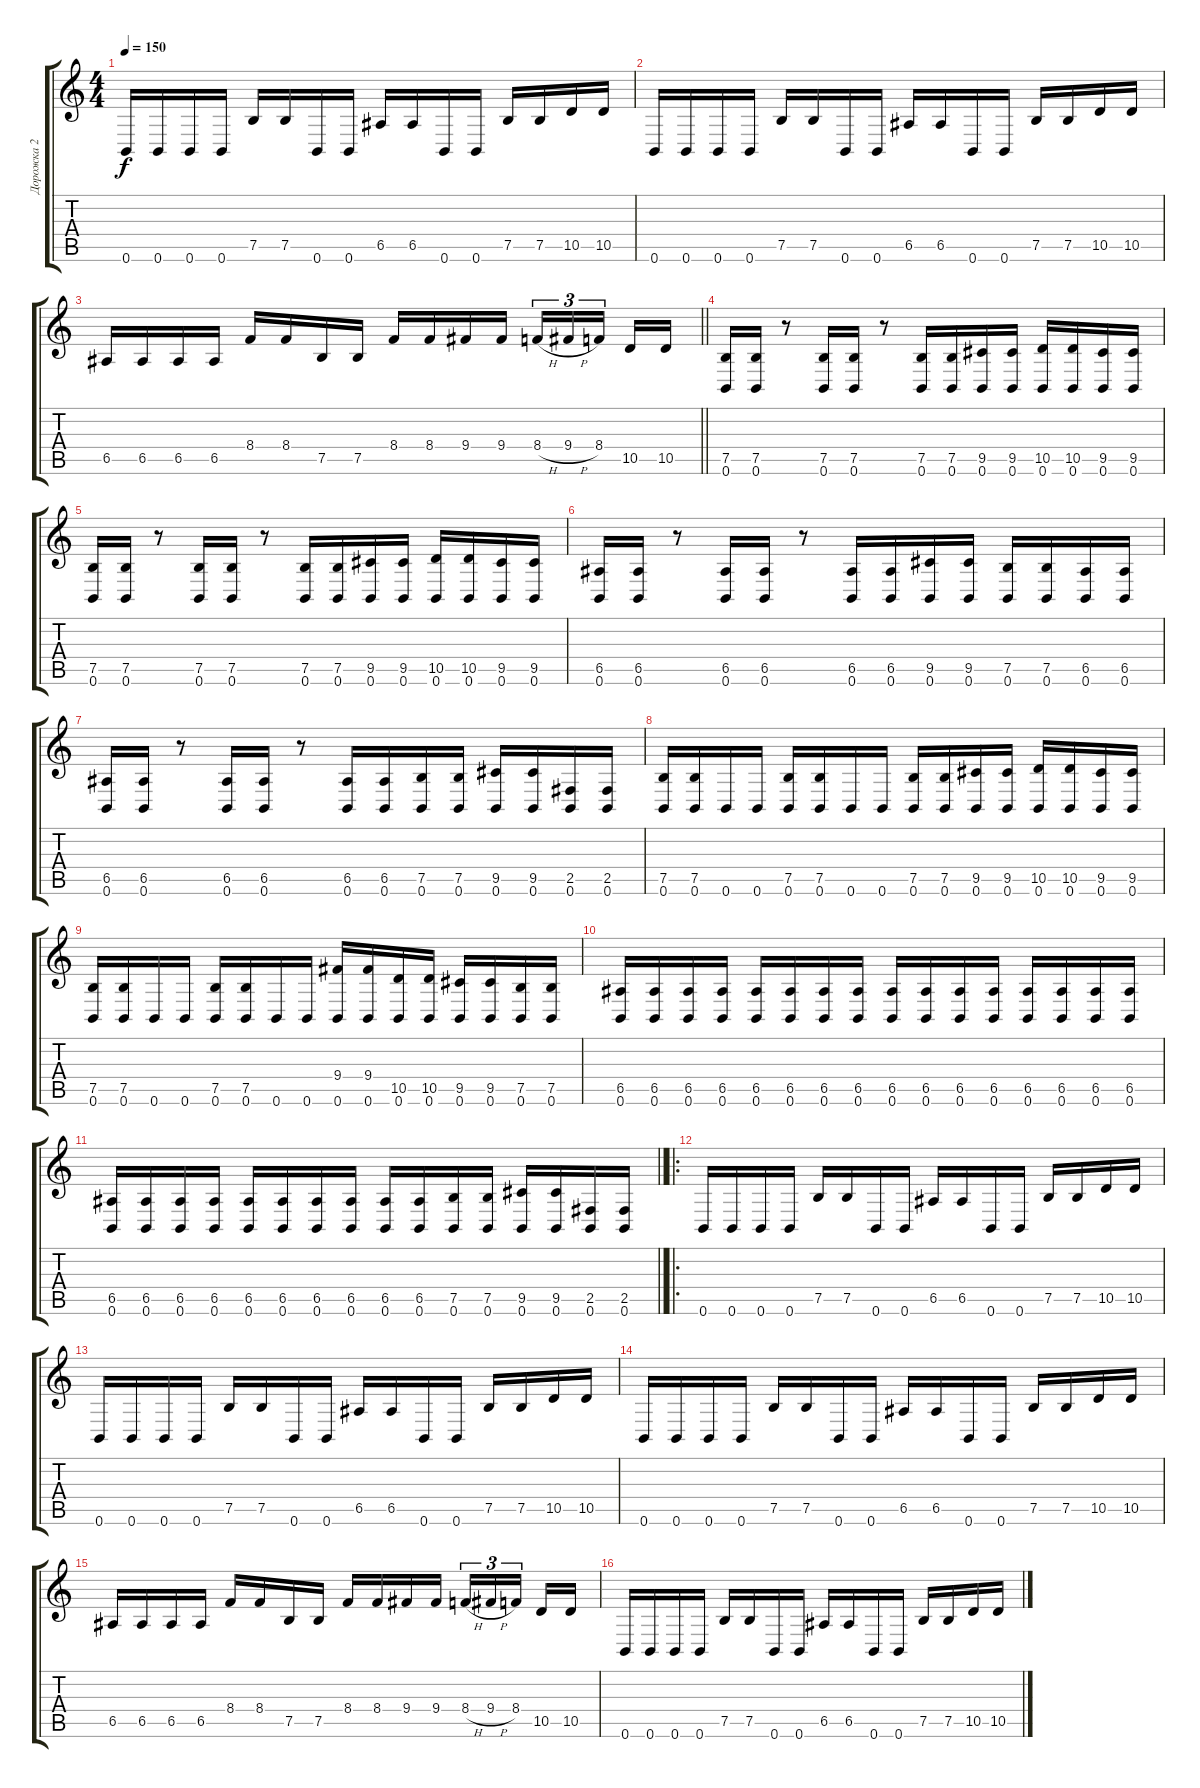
\track ("Дорожка 2" "Дорожка 2") {instrument distortionguitar}
\staff {score tabs}
\tuning (B3 Gb3 D3 A2 E2 B1) {hide}
\ts (4 4)
\tempo 150
\clef g2
\ks c
0.6.16{dy f} 0.6.16 0.6.16 0.6.16 7.5.16 7.5.16 0.6.16 0.6.16 6.5.16 6.5.16 0.6.16 0.6.16 7.5.16 7.5.16 10.5.16 10.5.16 |
0.6.16 0.6.16 0.6.16 0.6.16 7.5.16 7.5.16 0.6.16 0.6.16 6.5.16 6.5.16 0.6.16 0.6.16 7.5.16 7.5.16 10.5.16 10.5.16 |
\barLineRight lightlight
6.5.16 6.5.16 6.5.16 6.5.16 8.4.16 8.4.16 7.5.16 7.5.16 8.4.16 8.4.16 9.4.16 9.4.16 8.4{h}.16{tu (3 2)} 9.4{h}.16{tu (3 2)} 8.4.16{tu (3 2) beam splitsecondary} 10.5.16 10.5.16 |
(7.5 0.6).16 (7.5 0.6).16 r.8 (7.5 0.6).16 (7.5 0.6).16 r.8 (7.5 0.6).16 (7.5 0.6).16 (9.5 0.6).16 (9.5 0.6).16 (10.5 0.6).16 (10.5 0.6).16 (9.5 0.6).16 (9.5 0.6).16 |
(7.5 0.6).16 (7.5 0.6).16 r.8 (7.5 0.6).16 (7.5 0.6).16 r.8 (7.5 0.6).16 (7.5 0.6).16 (9.5 0.6).16 (9.5 0.6).16 (10.5 0.6).16 (10.5 0.6).16 (9.5 0.6).16 (9.5 0.6).16 |
(6.5 0.6).16 (6.5 0.6).16 r.8 (6.5 0.6).16 (6.5 0.6).16 r.8 (6.5 0.6).16 (6.5 0.6).16 (9.5 0.6).16 (9.5 0.6).16 (7.5 0.6).16 (7.5 0.6).16 (6.5 0.6).16 (6.5 0.6).16 |
(6.5 0.6).16 (6.5 0.6).16 r.8 (6.5 0.6).16 (6.5 0.6).16 r.8 (6.5 0.6).16 (6.5 0.6).16 (7.5 0.6).16 (7.5 0.6).16 (9.5 0.6).16 (9.5 0.6).16 (2.5 0.6).16 (2.5 0.6).16 |
(7.5 0.6).16 (7.5 0.6).16 0.6.16 0.6.16 (7.5 0.6).16 (7.5 0.6).16 0.6.16 0.6.16 (7.5 0.6).16 (7.5 0.6).16 (9.5 0.6).16 (9.5 0.6).16 (10.5 0.6).16 (10.5 0.6).16 (9.5 0.6).16 (9.5 0.6).16 |
(7.5 0.6).16 (7.5 0.6).16 0.6.16 0.6.16 (7.5 0.6).16 (7.5 0.6).16 0.6.16 0.6.16 (9.4 0.6).16 (9.4 0.6).16 (10.5 0.6).16 (10.5 0.6).16 (9.5 0.6).16 (9.5 0.6).16 (7.5 0.6).16 (7.5 0.6).16 |
(6.5 0.6).16 (6.5 0.6).16 (6.5 0.6).16 (6.5 0.6).16 (6.5 0.6).16 (6.5 0.6).16 (6.5 0.6).16 (6.5 0.6).16 (6.5 0.6).16 (6.5 0.6).16 (6.5 0.6).16 (6.5 0.6).16 (6.5 0.6).16 (6.5 0.6).16 (6.5 0.6).16 (6.5 0.6).16 |
\barLineRight lightlight
(6.5 0.6).16 (6.5 0.6).16 (6.5 0.6).16 (6.5 0.6).16 (6.5 0.6).16 (6.5 0.6).16 (6.5 0.6).16 (6.5 0.6).16 (6.5 0.6).16 (6.5 0.6).16 (7.5 0.6).16 (7.5 0.6).16 (9.5 0.6).16 (9.5 0.6).16 (2.5 0.6).16 (2.5 0.6).16 |
\ro
0.6.16 0.6.16 0.6.16 0.6.16 7.5.16 7.5.16 0.6.16 0.6.16 6.5.16 6.5.16 0.6.16 0.6.16 7.5.16 7.5.16 10.5.16 10.5.16 |
0.6.16 0.6.16 0.6.16 0.6.16 7.5.16 7.5.16 0.6.16 0.6.16 6.5.16 6.5.16 0.6.16 0.6.16 7.5.16 7.5.16 10.5.16 10.5.16 |
0.6.16 0.6.16 0.6.16 0.6.16 7.5.16 7.5.16 0.6.16 0.6.16 6.5.16 6.5.16 0.6.16 0.6.16 7.5.16 7.5.16 10.5.16 10.5.16 |
6.5.16 6.5.16 6.5.16 6.5.16 8.4.16 8.4.16 7.5.16 7.5.16 8.4.16 8.4.16 9.4.16 9.4.16 8.4{h}.16{tu (3 2)} 9.4{h}.16{tu (3 2)} 8.4.16{tu (3 2) beam splitsecondary} 10.5.16 10.5.16 |
0.6.16 0.6.16 0.6.16 0.6.16 7.5.16 7.5.16 0.6.16 0.6.16 6.5.16 6.5.16 0.6.16 0.6.16 7.5.16 7.5.16 10.5.16 10.5.16
